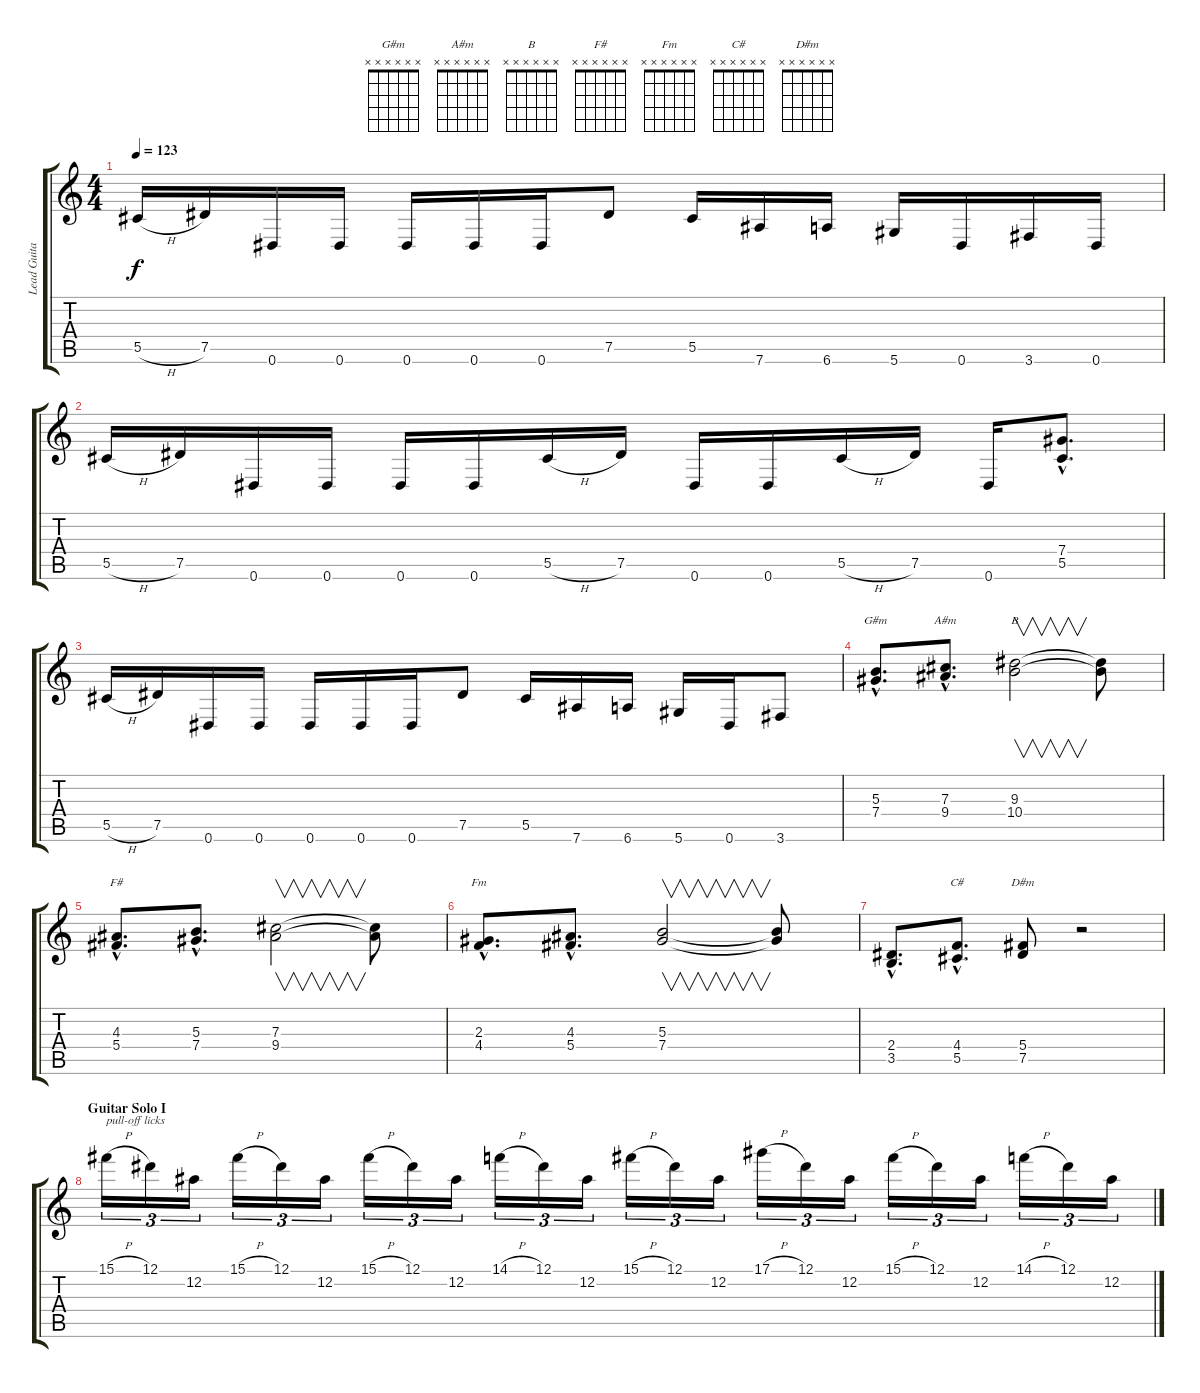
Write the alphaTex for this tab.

\track ("Lead Guitar" "Lead Guita") {instrument distortionguitar}
\staff {score tabs}
\tuning (Eb4 Bb3 Gb3 Db3 Ab2 Eb2) {hide}
\chord ("G#m" x x x x x x) {firstfret 0}
\chord ("A#m" x x x x x x) {firstfret 0}
\chord ("B" x x x x x x) {firstfret 0}
\chord ("F#" x x x x x x) {firstfret 0}
\chord ("Fm" x x x x x x) {firstfret 0}
\chord ("C#" x x x x x x) {firstfret 0}
\chord ("D#m" x x x x x x) {firstfret 0}
\ts (4 4)
\tempo 123
\clef g2
\ks c
5.5{h}.16{dy f} 7.5.16 0.6.16 0.6.16 0.6.16 0.6.16 0.6.16 7.5.8 5.5.16 7.6.16 6.6.16 5.6.16 0.6.16 3.6.16 0.6.16 |
5.5{h}.16 7.5.16 0.6.16 0.6.16 0.6.16 0.6.16 5.5{h}.16 7.5.16 0.6.16 0.6.16 5.5{h}.16 7.5.16 0.6.16 (7.4{hac} 5.5{hac}).8{d} |
5.5{h}.16 7.5.16 0.6.16 0.6.16 0.6.16 0.6.16 0.6.16 7.5.8 5.5.16 7.6.16 6.6.16 5.6.16 0.6.16 3.6.8 |
(5.3{hac} 7.4{hac}).8{d ch "G#m"} (7.3{hac} 9.4{hac}).8{d ch "A#m"} (9.3 10.4).2{v ch "B"} (9.3{t} 10.4{t}).8 |
(4.3{hac} 5.4{hac}).8{d ch "F#"} (5.3{hac} 7.4{hac}).8{d} (7.3 9.4).2{v} (7.3{t} 9.4{t}).8 |
(2.3{hac} 4.4{hac}).8{d ch "Fm"} (4.3{hac} 5.4{hac}).8{d} (5.3 7.4).2{v} (5.3{t} 7.4{t}).8 |
(2.4{hac} 3.5{hac}).8{d} (4.4{hac} 5.5{hac}).8{d ch "C#"} (5.4 7.5).8{ch "D#m"} r.2 |
\section ("" "Guitar Solo I")
15.1{h}.16{tu (3 2) txt "pull-off licks"} 12.1.16{tu (3 2)} 12.2.16{tu (3 2)} 15.1{h}.16{tu (3 2)} 12.1.16{tu (3 2)} 12.2.16{tu (3 2)} 15.1{h}.16{tu (3 2)} 12.1.16{tu (3 2)} 12.2.16{tu (3 2)} 14.1{h}.16{tu (3 2)} 12.1.16{tu (3 2)} 12.2.16{tu (3 2)} 15.1{h}.16{tu (3 2)} 12.1.16{tu (3 2)} 12.2.16{tu (3 2)} 17.1{h}.16{tu (3 2)} 12.1.16{tu (3 2)} 12.2.16{tu (3 2)} 15.1{h}.16{tu (3 2)} 12.1.16{tu (3 2)} 12.2.16{tu (3 2)} 14.1{h}.16{tu (3 2)} 12.1.16{tu (3 2)} 12.2.16{tu (3 2)}
